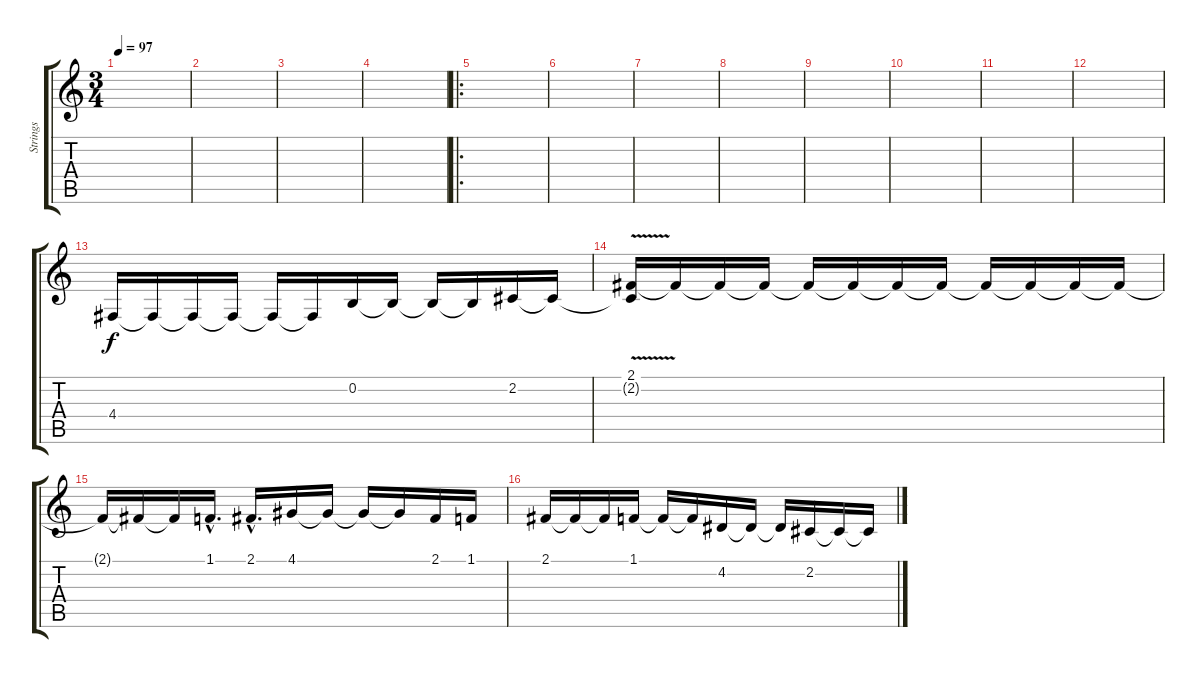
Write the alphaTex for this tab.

\track ("Strings" "Strings") {instrument stringensemble1}
\staff {score tabs}
\tuning (E4 B3 G3 D3 A2 E2) {hide}
\ts (3 4)
\tempo 97
\clef g2
\ks c
|
|
|
|
\ro
|
|
|
|
|
|
|
|
4.4.16 4.4{t}.16 4.4{t}.16 4.4{t}.16 4.4{t}.16 4.4{t}.16 0.2.16 0.2{t}.16 0.2{t}.16 0.2{t}.16 2.2.16 2.2{t}.16 |
(2.1 2.2{v t}).16 2.1{t}.16 2.1{t}.16 2.1{t}.16 2.1{t}.16 2.1{t}.16 2.1{t}.16 2.1{t}.16 2.1{t}.16 2.1{t}.16 2.1{t}.16 2.1{t}.16 |
2.1{t}.16 2.1{t}.16 2.1{t}.16 1.1{hac}.16{d} 2.1{hac}.16{d} 4.1.16 4.1{t}.16 4.1{t}.16 4.1{t}.16 2.1.16 1.1.16 |
2.1.16 2.1{t}.16 2.1{t}.16 1.1.16 1.1{t}.16 1.1{t}.16 4.2.16 4.2{t}.16 4.2{t}.16 2.2.16 2.2{t}.16 2.2{t}.16
